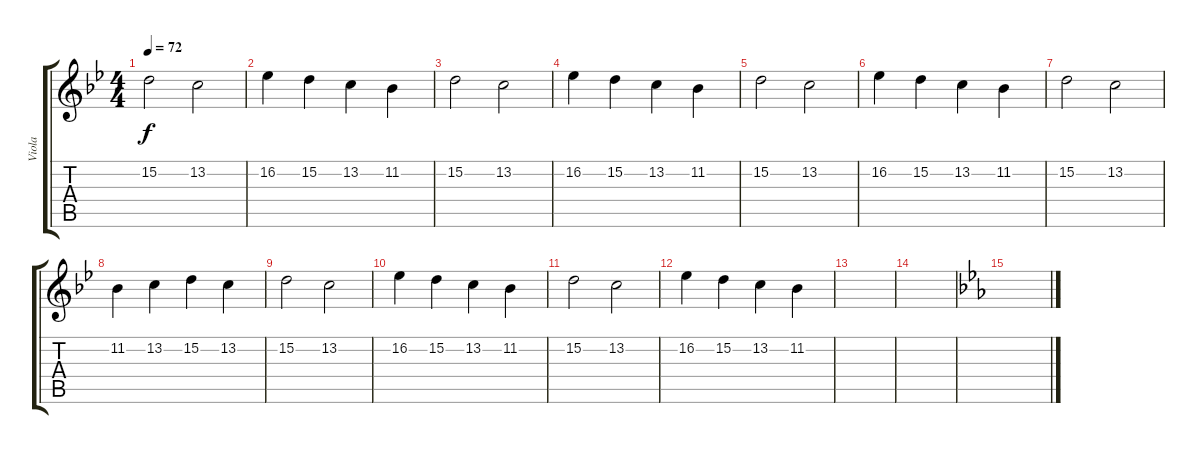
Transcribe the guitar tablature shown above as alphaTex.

\track ("Viola" "Viola") {instrument viola}
\staff {score tabs}
\tuning (E4 B3 G3 D3 A2 E2) {hide}
\ts (4 4)
\tempo 72
\clef g2
\ks bb
15.2.2{dy f volume 6} 13.2.2 |
16.2.4 15.2.4 13.2.4 11.2.4 |
15.2.2 13.2.2 |
16.2.4 15.2.4 13.2.4 11.2.4 |
15.2.2 13.2.2 |
16.2.4 15.2.4 13.2.4 11.2.4 |
15.2.2 13.2.2 |
11.2.4 13.2.4 15.2.4 13.2.4 |
15.2.2 13.2.2 |
16.2.4 15.2.4 13.2.4 11.2.4 |
15.2.2 13.2.2 |
16.2.4 15.2.4 13.2.4 11.2.4 |
|
|
\ks eb
